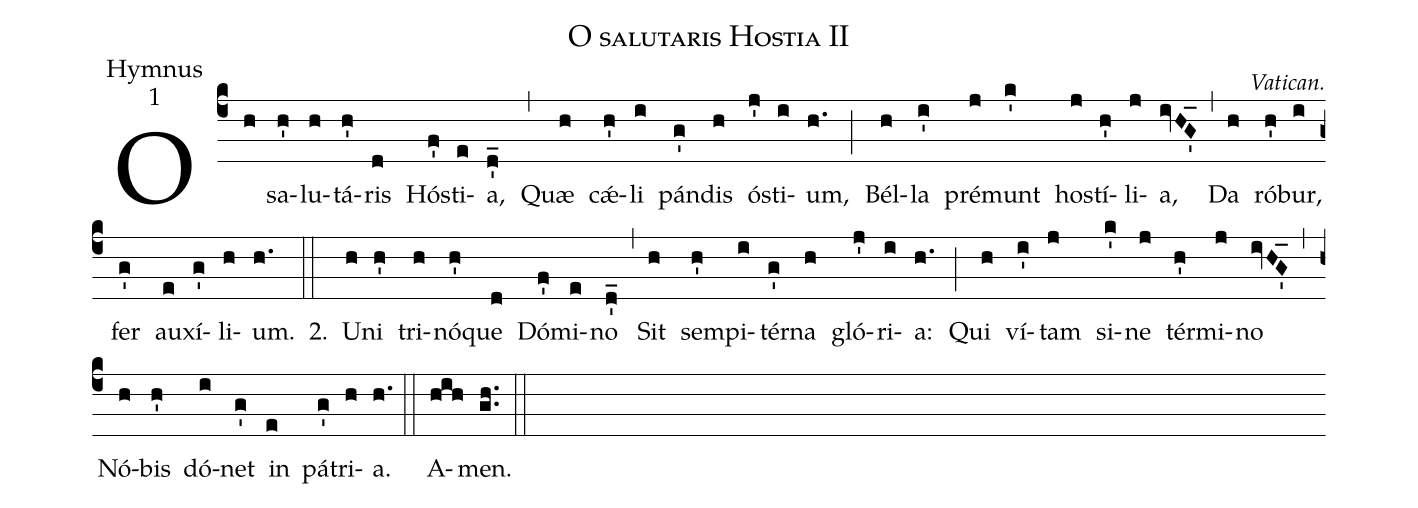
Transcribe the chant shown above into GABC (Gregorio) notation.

name:O salutaris Hostia II;
office-part:Hymnus;
mode:1;
commentary:Vatican.;
%%
(c4)O(h) sa(h')lu(h)tá(h')ris(d) Hós(f')ti(e)a,(d_') (,)
Quæ(h) cǽ(h')li(i) pán(g')dis(h) ós(j')ti(i)um,(h.) (;)
Bél(h)la(i') pré(j)munt(k') hos(j)tí(h')li(j)a,(ivHG_') (,)
Da(h) ró(h')bur,(i) fer(g') au(e)xí(g')li(h)um.(h.) 2.(::)
U(h)ni(h') tri(h)nó(h')que(d) Dó(f')mi(e)no(d_') (,)
Sit(h) sem(h')pi(i)tér(g')na(h) gló(j')ri(i)a:(h.) (;)
Qui(h) ví(i')tam(j) si(k')ne(j) tér(h')mi(j)no(ivHG_') (,)
Nó(h)bis(h') dó(i)net(g') in(e) pá(g')tri(h)a.(h.) (::)
A(hih)men.(gh..) (::)
